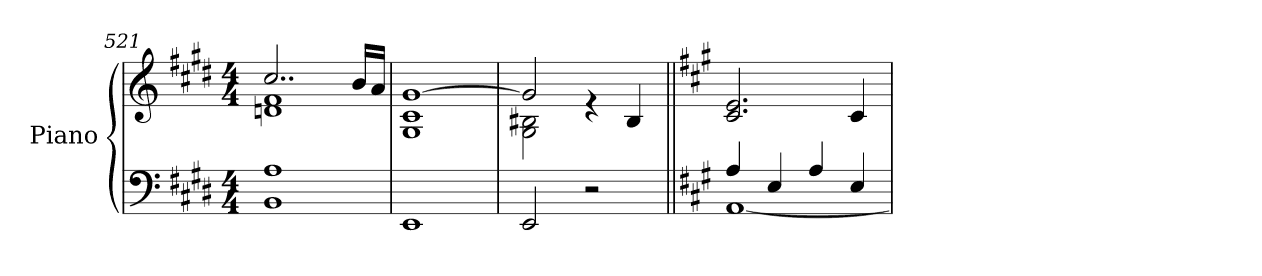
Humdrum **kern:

**kern	**kern	**dynam
*part1	*part1	*part1
*staff2	*staff1	*staff1/2
*I"Piano	*	*
*I'Pno.	*	*
*clefF4	*clefG2	*
*k[f#c#g#d#]	*k[f#c#g#d#]	*
*M4/4	*M4/4	*
=521	=521	=521
*	*^	*
1BB 1A	2..cc#/	1dn 1f#	.
*	*MM80	*	*
.	16b/LL	.	.
.	16a/JJ	.	.
=522	=522	=522	=522
*	*MM72	*	*
1EE	[1g#	1G# 1c#	.
=523	=523	=523	=523
2EE/	2g#/]	2G#\ 2B#X\	.
2r	4re	2ryy	.
.	4B#/	.	.
*	*v	*v	*
!!LO:LB:g=z
=524||	=524||	=524||
*k[f#c#g#]	*k[f#c#g#]	*
*	*MM120	*
*^	*	*
!	!	!	!LO:DY:b=2
!	!	!	!LO:DY:n=1:b
4A/	[1AA	2.c#/ 2.e/	p mp
4E/	.	.	.
4A/	.	.	.
4E/	.	4c#/	.
*v	*v	*	*
=	=	=
*-	*-	*-
